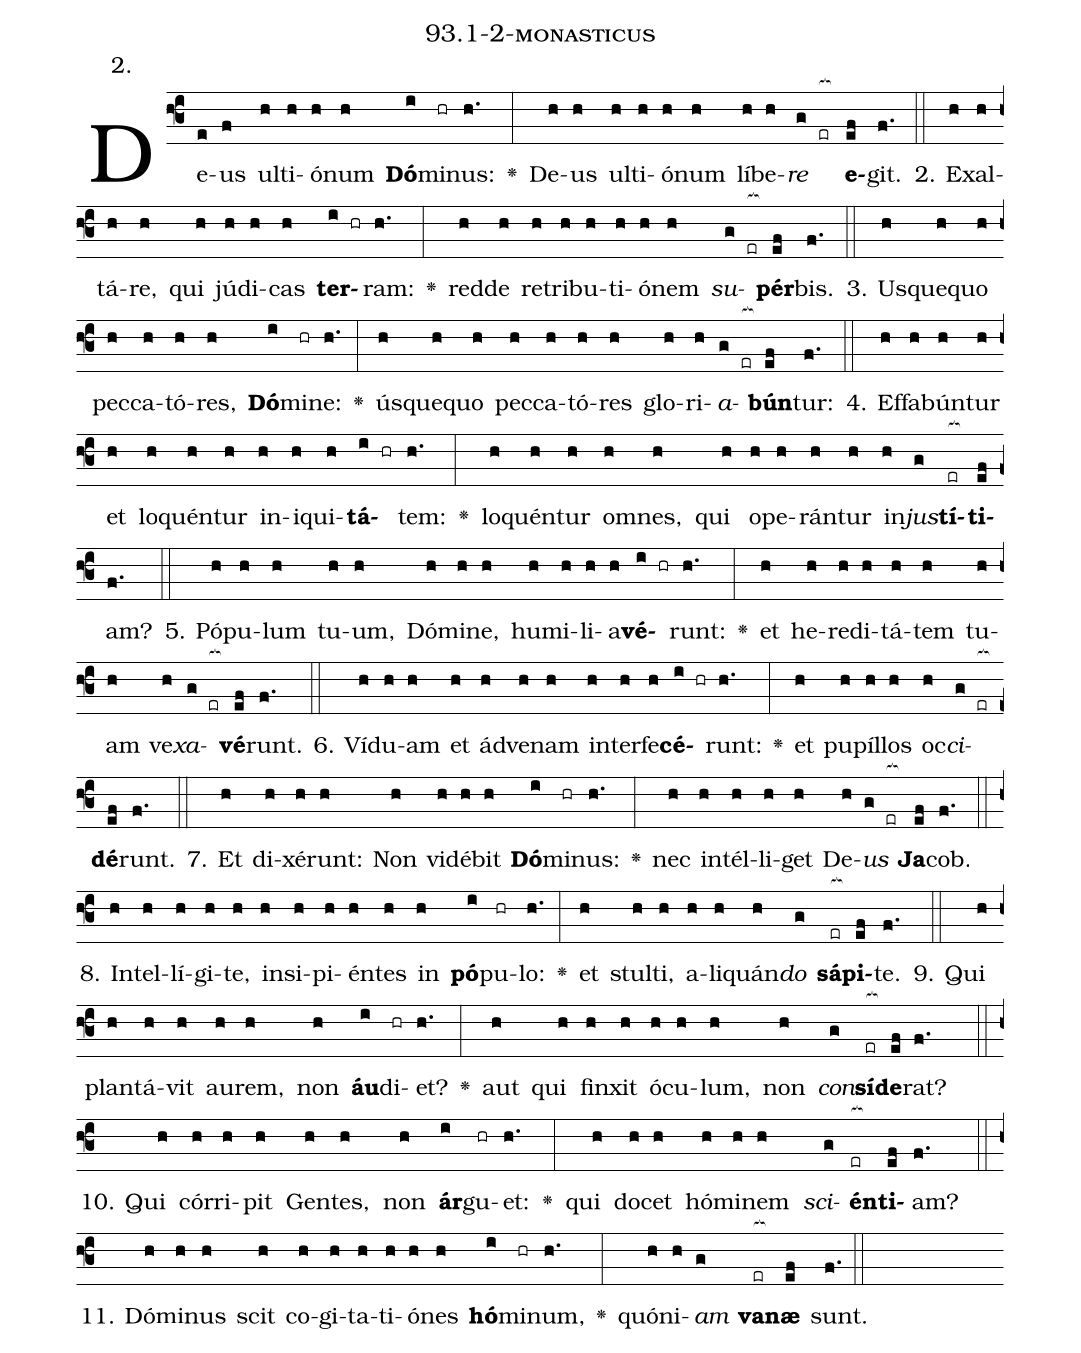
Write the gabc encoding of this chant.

name: 93.1-2-monasticus;
annotation: 2.;
%%
(f3)De(e)us(f) ul(h)ti(h)ó(h)num(h) <b>Dó</b>(i)mi(hr)nus:(h.) <v>\greheightstar</v>(:) De(h)us(h) ul(h)ti(h)ó(h)num(h) lí(h)be(h)<i>re</i>(g er[ocb:1{]) <b>e</b>(ef[ocb:0}])git.(f.) (::)
2. Ex(h)al(h)tá(h)re,(h) qui(h) jú(h)di(h)cas(h) <b>ter</b>(i hr)ram:(h.) <v>\greheightstar</v>(:) red(h)de(h) re(h)tri(h)bu(h)ti(h)ó(h)nem(h) <i>su</i>(g er[ocb:1{])<b>pér</b>(ef[ocb:0}])bis.(f.) (::)
3. Us(h)que(h)quo(h) pec(h)ca(h)tó(h)res,(h) <b>Dó</b>(i)mi(hr)ne:(h.) <v>\greheightstar</v>(:) ús(h)que(h)quo(h) pec(h)ca(h)tó(h)res(h) glo(h)ri(h)<i>a</i>(g er[ocb:1{])<b>bún</b>(ef[ocb:0}])tur:(f.) (::)
4. Ef(h)fa(h)bún(h)tur(h) et(h) lo(h)quén(h)tur(h) in(h)i(h)qui(h)<b>tá</b>(i hr)tem:(h.) <v>\greheightstar</v>(:) lo(h)quén(h)tur(h) om(h)nes,(h) qui(h) o(h)pe(h)rán(h)tur(h) in(h)<i>jus</i>(g)<b>tí</b>(er[ocb:1{])<b>ti</b>(ef[ocb:0}])am?(f.) (::)
5. Pó(h)pu(h)lum(h) tu(h)um,(h) Dó(h)mi(h)ne,(h) hu(h)mi(h)li(h)a(h)<b>vé</b>(i hr)runt:(h.) <v>\greheightstar</v>(:) et(h) he(h)re(h)di(h)tá(h)tem(h) tu(h)am(h) ve(h)<i>xa</i>(g er[ocb:1{])<b>vé</b>(ef[ocb:0}])runt.(f.) (::)
6. Ví(h)du(h)am(h) et(h) ád(h)ve(h)nam(h) in(h)ter(h)fe(h)<b>cé</b>(i hr)runt:(h.) <v>\greheightstar</v>(:) et(h) pu(h)píl(h)los(h) oc(h)<i>ci</i>(g er[ocb:1{])<b>dé</b>(ef[ocb:0}])runt.(f.) (::)
7. Et(h) di(h)xé(h)runt:(h) Non(h) vi(h)dé(h)bit(h) <b>Dó</b>(i)mi(hr)nus:(h.) <v>\greheightstar</v>(:) nec(h) in(h)tél(h)li(h)get(h) De(h)<i>us</i>(g er[ocb:1{]) <b>Ja</b>(ef[ocb:0}])cob.(f.) (::)
8. In(h)tel(h)lí(h)gi(h)te,(h) in(h)si(h)pi(h)én(h)tes(h) in(h) <b>pó</b>(i)pu(hr)lo:(h.) <v>\greheightstar</v>(:) et(h) stul(h)ti,(h) a(h)li(h)quán(h)<i>do</i>(g) <b>sá</b>(er[ocb:1{])<b>pi</b>(ef[ocb:0}])te.(f.) (::)
9. Qui(h) plan(h)tá(h)vit(h) au(h)rem,(h) non(h) <b>áu</b>(i)di(hr)et?(h.) <v>\greheightstar</v>(:) aut(h) qui(h) fin(h)xit(h) ó(h)cu(h)lum,(h) non(h) <i>con</i>(g)<b>sí</b>(er[ocb:1{])<b>de</b>(ef[ocb:0}])rat?(f.) (::)
10. Qui(h) cór(h)ri(h)pit(h) Gen(h)tes,(h) non(h) <b>ár</b>(i)gu(hr)et:(h.) <v>\greheightstar</v>(:) qui(h) do(h)cet(h) hó(h)mi(h)nem(h) <i>sci</i>(g)<b>én</b>(er[ocb:1{])<b>ti</b>(ef[ocb:0}])am?(f.) (::)
11. Dó(h)mi(h)nus(h) scit(h) co(h)gi(h)ta(h)ti(h)ó(h)nes(h) <b>hó</b>(i)mi(hr)num,(h.) <v>\greheightstar</v>(:) quón(h)i(h)<i>am</i>(g) <b>va</b>(er[ocb:1{])<b>næ</b>(ef[ocb:0}]) sunt.(f.) (::)
